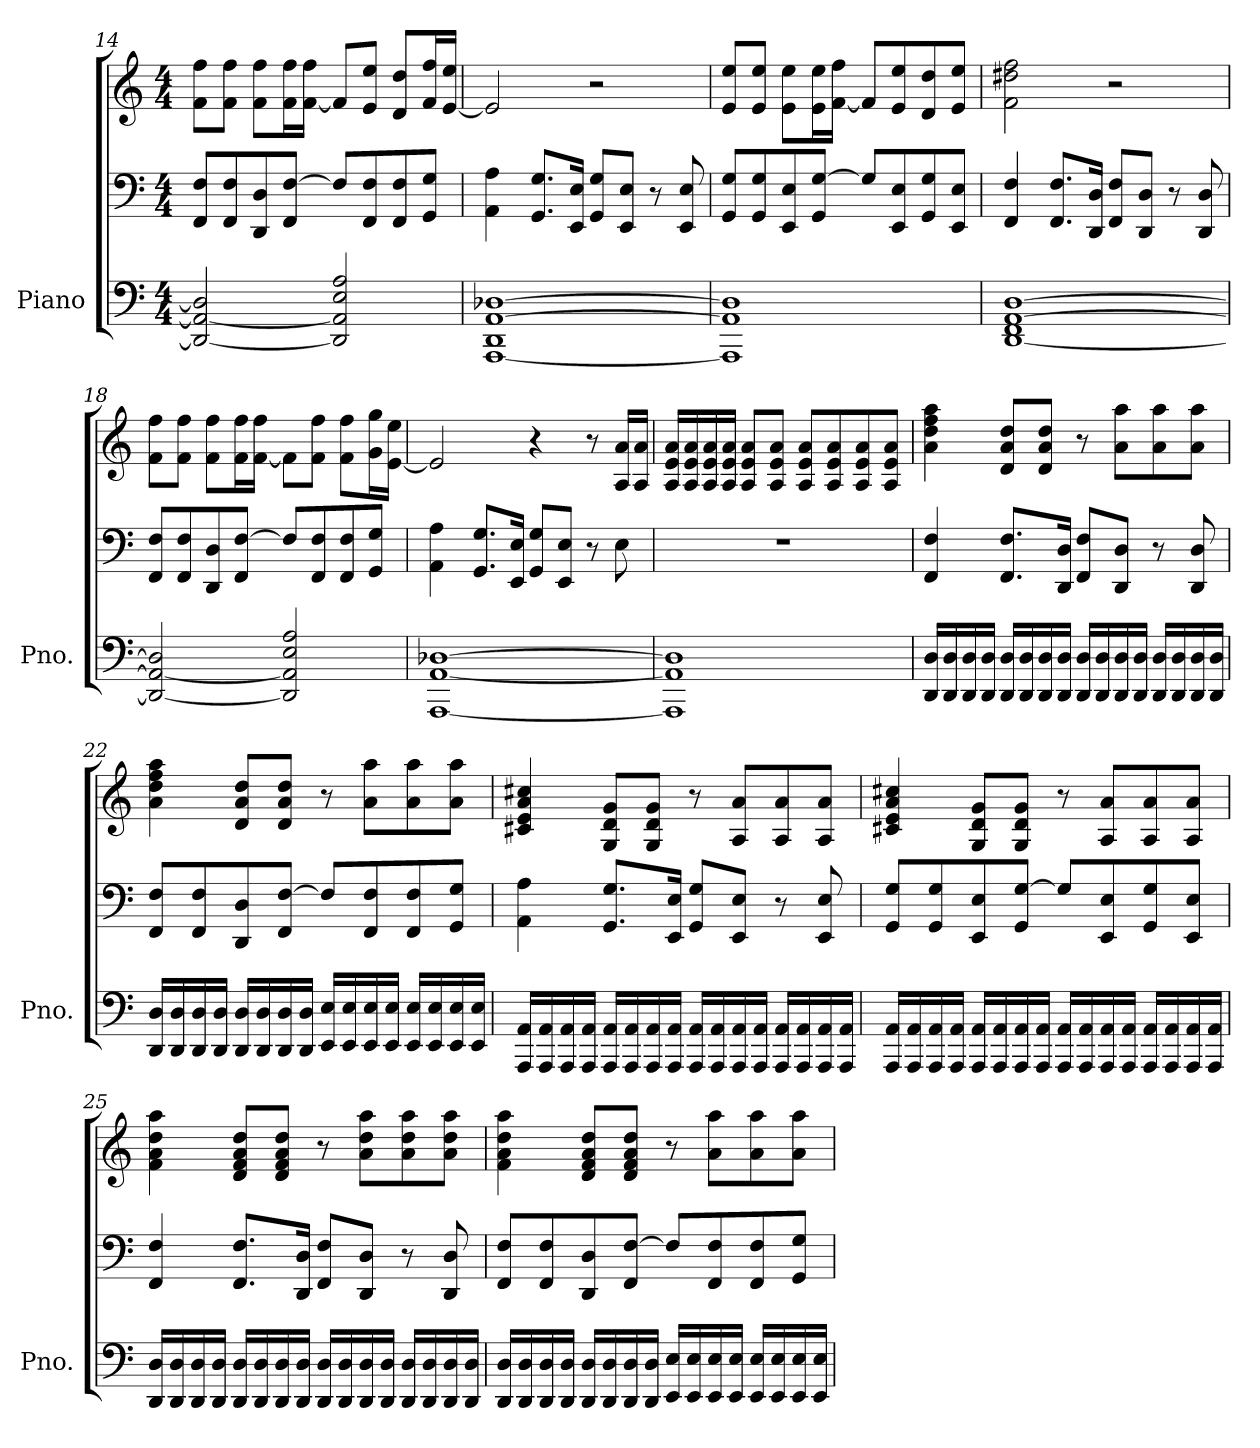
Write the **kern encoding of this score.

**kern	**kern	**kern
*part1	*part1	*part1
*staff3	*staff2	*staff1
*I"Piano	*	*
*I'Pno.	*	*
!!LO:PB:g=z
*clefF4	*clefF4	*clefG2
*k[]	*k[]	*k[]
*M4/4	*M4/4	*M4/4
=14	=14	=14
2DD/_ 2AA/_ 2D/]	8FF/ 8F/L	8f\ 8ff\L
.	8FF/ 8F/	8f\ 8ff\J
.	8DD/ 8D/	8f\ 8ff\L
.	8FF/ [8F/J	16f\ 16ff\L
.	.	[16f\ 16ff\JJ
2DD/] 2AA/] 2E/ 2A/	8F/L]	8f/L]
.	8FF/ 8F/	8e/ 8ee/J
.	8FF/ 8F/	8d/ 8dd/L
.	8GG/ 8G/J	16f/ 16ff/L
.	.	[16e/ 16ee/JJ
=15	=15	=15
[1AAA 1DD [1AA [1D-X	4AA\ 4A\	2e/]
.	8.GG/ 8.G/L	.
.	16EE/ 16E/Jk	.
.	8GG/ 8G/L	2r
.	8EE/ 8E/J	.
.	8r	.
.	8EE/ 8E/	.
=16	=16	=16
1AAA] 1AA] 1D-]	8GG/ 8G/L	8e/ 8ee/L
.	8GG/ 8G/	8e/ 8ee/J
.	8EE/ 8E/	8e\ 8ee\L
.	8GG/ [8G/J	16e\ 16ee\L
.	.	[16f\ 16ff\JJ
.	8G/L]	8f/L]
.	8EE/ 8E/	8e/ 8ee/
.	8GG/ 8G/	8d/ 8dd/
.	8EE/ 8E/J	8e/ 8ee/J
=17	=17	=17
[1DD 1FF [1AA [1D	4FF/ 4F/	2f\ 2dd#X\ 2ff\
.	8.FF/ 8.F/L	.
.	16DD/ 16D/Jk	.
.	8FF/ 8F/L	2r
.	8DD/ 8D/J	.
.	8r	.
.	8DD/ 8D/	.
!!LO:LB:g=z
=18	=18	=18
2DD/_ 2AA/_ 2D/]	8FF/ 8F/L	8f\ 8ff\L
.	8FF/ 8F/	8f\ 8ff\J
.	8DD/ 8D/	8f\ 8ff\L
.	8FF/ [8F/J	16f\ 16ff\L
.	.	[16f\ 16ff\JJ
2DD/] 2AA/] 2E/ 2A/	8F/L]	8f\L]
.	8FF/ 8F/	8f\ 8ff\J
.	8FF/ 8F/	8f\ 8ff\L
.	8GG/ 8G/J	16g\ 16gg\L
.	.	[16e\ 16ee\JJ
=19	=19	=19
[1AAA [1AA [1D-X	4AA\ 4A\	2e/]
.	8.GG/ 8.G/L	.
.	16EE/ 16E/Jk	.
.	8GG/ 8G/L	4r
.	8EE/ 8E/J	.
.	8r	8r
.	8E\	16A/ 16a/LL
.	.	16A/ 16a/JJ
=20	=20	=20
1AAA] 1AA] 1D-]	1r	16A/ 16e/ 16a/LL
.	.	16A/ 16e/ 16a/
.	.	16A/ 16e/ 16a/
.	.	16A/ 16e/ 16a/JJ
.	.	8A/ 8e/ 8a/L
.	.	8A/ 8e/ 8a/J
.	.	8A/ 8e/ 8a/L
.	.	8A/ 8e/ 8a/
.	.	8A/ 8e/ 8a/
.	.	8A/ 8e/ 8a/J
!!LO:LB:g=z
=21	=21	=21
16DD/ 16D/LL	4FF/ 4F/	4a\ 4dd\ 4ff\ 4aa\
16DD/ 16D/	.	.
16DD/ 16D/	.	.
16DD/ 16D/JJ	.	.
16DD/ 16D/LL	8.FF/ 8.F/L	8d/ 8a/ 8dd/L
16DD/ 16D/	.	.
16DD/ 16D/	.	8d/ 8a/ 8dd/J
16DD/ 16D/JJ	16DD/ 16D/Jk	.
16DD/ 16D/LL	8FF/ 8F/L	8r
16DD/ 16D/	.	.
16DD/ 16D/	8DD/ 8D/J	8a\ 8aa\L
16DD/ 16D/JJ	.	.
16DD/ 16D/LL	8r	8a\ 8aa\
16DD/ 16D/	.	.
16DD/ 16D/	8DD/ 8D/	8a\ 8aa\J
16DD/ 16D/JJ	.	.
=22	=22	=22
16DD/ 16D/LL	8FF/ 8F/L	4a\ 4dd\ 4ff\ 4aa\
16DD/ 16D/	.	.
16DD/ 16D/	8FF/ 8F/	.
16DD/ 16D/JJ	.	.
16DD/ 16D/LL	8DD/ 8D/	8d/ 8a/ 8dd/L
16DD/ 16D/	.	.
16DD/ 16D/	8FF/ [8F/J	8d/ 8a/ 8dd/J
16DD/ 16D/JJ	.	.
16EE/ 16E/LL	8F/L]	8r
16EE/ 16E/	.	.
16EE/ 16E/	8FF/ 8F/	8a\ 8aa\L
16EE/ 16E/JJ	.	.
16EE/ 16E/LL	8FF/ 8F/	8a\ 8aa\
16EE/ 16E/	.	.
16EE/ 16E/	8GG/ 8G/J	8a\ 8aa\J
16EE/ 16E/JJ	.	.
!!LO:LB:g=z
=23	=23	=23
16AAA/ 16AA/LL	4AA\ 4A\	4c#X/ 4e/ 4a/ 4cc#X/
16AAA/ 16AA/	.	.
16AAA/ 16AA/	.	.
16AAA/ 16AA/JJ	.	.
16AAA/ 16AA/LL	8.GG/ 8.G/L	8G/ 8d/ 8g/L
16AAA/ 16AA/	.	.
16AAA/ 16AA/	.	8G/ 8d/ 8g/J
16AAA/ 16AA/JJ	16EE/ 16E/Jk	.
16AAA/ 16AA/LL	8GG/ 8G/L	8r
16AAA/ 16AA/	.	.
16AAA/ 16AA/	8EE/ 8E/J	8A/ 8a/L
16AAA/ 16AA/JJ	.	.
16AAA/ 16AA/LL	8r	8A/ 8a/
16AAA/ 16AA/	.	.
16AAA/ 16AA/	8EE/ 8E/	8A/ 8a/J
16AAA/ 16AA/JJ	.	.
=24	=24	=24
16AAA/ 16AA/LL	8GG/ 8G/L	4c#X/ 4e/ 4a/ 4cc#X/
16AAA/ 16AA/	.	.
16AAA/ 16AA/	8GG/ 8G/	.
16AAA/ 16AA/JJ	.	.
16AAA/ 16AA/LL	8EE/ 8E/	8G/ 8d/ 8g/L
16AAA/ 16AA/	.	.
16AAA/ 16AA/	8GG/ [8G/J	8G/ 8d/ 8g/J
16AAA/ 16AA/JJ	.	.
16AAA/ 16AA/LL	8G/L]	8r
16AAA/ 16AA/	.	.
16AAA/ 16AA/	8EE/ 8E/	8A/ 8a/L
16AAA/ 16AA/JJ	.	.
16AAA/ 16AA/LL	8GG/ 8G/	8A/ 8a/
16AAA/ 16AA/	.	.
16AAA/ 16AA/	8EE/ 8E/J	8A/ 8a/J
16AAA/ 16AA/JJ	.	.
!!LO:PB:g=z
=25	=25	=25
16DD/ 16D/LL	4FF/ 4F/	4f\ 4a\ 4dd\ 4aa\
16DD/ 16D/	.	.
16DD/ 16D/	.	.
16DD/ 16D/JJ	.	.
16DD/ 16D/LL	8.FF/ 8.F/L	8d/ 8f/ 8a/ 8dd/L
16DD/ 16D/	.	.
16DD/ 16D/	.	8d/ 8f/ 8a/ 8dd/J
16DD/ 16D/JJ	16DD/ 16D/Jk	.
16DD/ 16D/LL	8FF/ 8F/L	8r
16DD/ 16D/	.	.
16DD/ 16D/	8DD/ 8D/J	8a\ 8dd\ 8aa\L
16DD/ 16D/JJ	.	.
16DD/ 16D/LL	8r	8a\ 8dd\ 8aa\
16DD/ 16D/	.	.
16DD/ 16D/	8DD/ 8D/	8a\ 8dd\ 8aa\J
16DD/ 16D/JJ	.	.
=26	=26	=26
16DD/ 16D/LL	8FF/ 8F/L	4f\ 4a\ 4dd\ 4aa\
16DD/ 16D/	.	.
16DD/ 16D/	8FF/ 8F/	.
16DD/ 16D/JJ	.	.
16DD/ 16D/LL	8DD/ 8D/	8d/ 8f/ 8a/ 8dd/L
16DD/ 16D/	.	.
16DD/ 16D/	8FF/ [8F/J	8d/ 8f/ 8a/ 8dd/J
16DD/ 16D/JJ	.	.
16EE/ 16E/LL	8F/L]	8r
16EE/ 16E/	.	.
16EE/ 16E/	8FF/ 8F/	8a\ 8aa\L
16EE/ 16E/JJ	.	.
16EE/ 16E/LL	8FF/ 8F/	8a\ 8aa\
16EE/ 16E/	.	.
16EE/ 16E/	8GG/ 8G/J	8a\ 8aa\J
16EE/ 16E/JJ	.	.
=	=	=
*-	*-	*-
